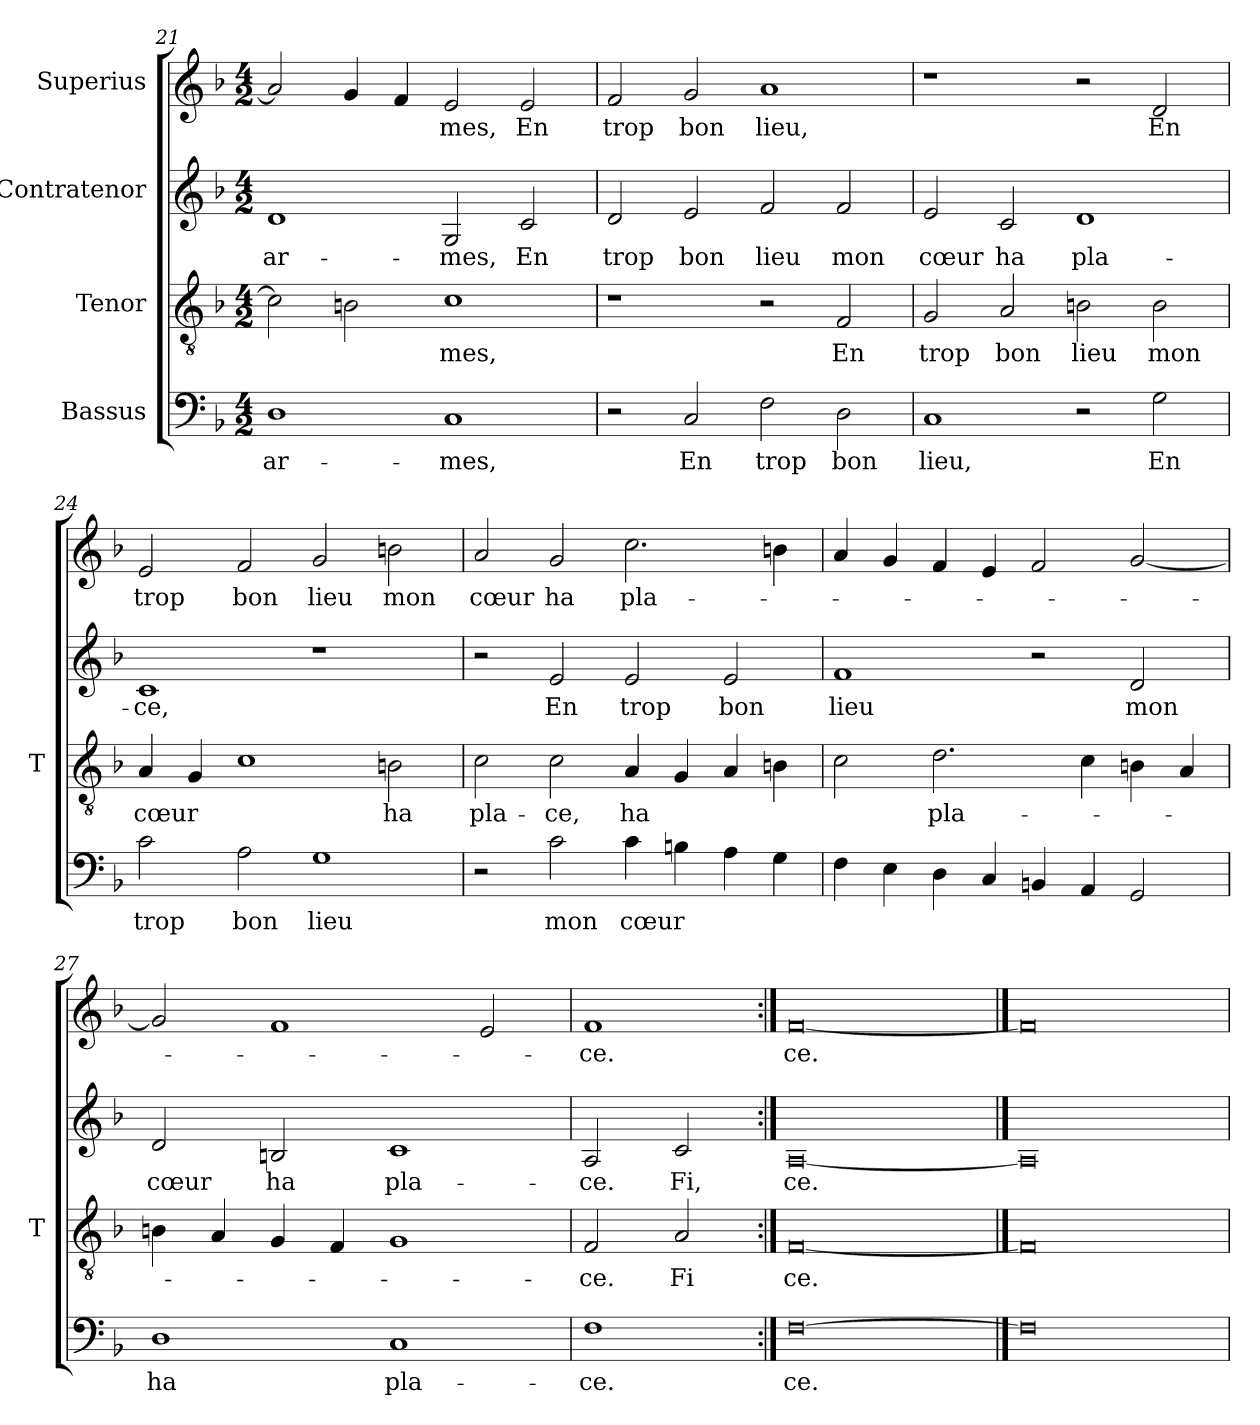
**kern	**text	**kern	**text	**kern	**text	**kern	**text
*part4	*part4	*part3	*part3	*part2	*part2	*part1	*part1
*staff4	*staff4	*staff3	*staff3	*staff2	*staff2	*staff1	*staff1
*I"Bassus	*	*I"Tenor	*	*I"Contratenor	*	*I"Superius	*
*	*	*I'T	*	*	*	*	*
*clefF4	*	*clefGv2	*	*clefG2	*	*clefG2	*
*k[b-]	*	*k[b-]	*	*k[b-]	*	*k[b-]	*
*M4/2	*	*M4/2	*	*M4/2	*	*M4/2	*
=21	=21	=21	=21	=21	=21	=21	=21
1D	ar-	2c]	.	1d	ar-	2a]	.
.	.	2Bn	.	.	.	4g	.
.	.	.	.	.	.	4f	.
1C	-mes,	1c	-mes,	2G	-mes,	2e	-mes,
.	.	.	.	2c	-En	2e	-En
=22	=22	=22	=22	=22	=22	=22	=22
2r	.	1r	.	2d	-trop	2f	-trop
2C	-En	.	.	2e	-bon	2g	-bon
2F	-trop	2r	.	2f	-lieu	1a	-lieu,
2D	-bon	2F	-En	2f	-mon	.	.
=23	=23	=23	=23	=23	=23	=23	=23
1C	-lieu,	2G	-trop	2e	-cœur	1r	.
.	.	2A	-bon	2c	-ha	.	.
2r	.	2B	-lieu	1d	pla-	2r	.
2G	-En	2B	-mon	.	.	2d	-En
=24	=24	=24	=24	=24	=24	=24	=24
2c	-trop	4A	-cœur	1c	-ce,	2e	-trop
.	.	4G	.	.	.	.	.
2A	-bon	1c	.	.	.	2f	-bon
1G	-lieu	.	.	1r	.	2g	-lieu
.	.	2B	-ha	.	.	2bn	-mon
=25	=25	=25	=25	=25	=25	=25	=25
2r	.	2c	pla-	2r	.	2a	-cœur
2c	-mon	2c	-ce,	2e	-En	2g	-ha
4c	-cœur	4A	-ha	2e	-trop	2.cc	pla-
4Bn	.	4G	.	.	.	.	.
4A	.	4A	.	2e	-bon	.	.
4G	.	4B	.	.	.	4bn	.
=26	=26	=26	=26	=26	=26	=26	=26
4F	.	2c	.	1f	-lieu	4a	.
4E	.	.	.	.	.	4g	.
4D	.	2.d	pla-	.	.	4f	.
4C	.	.	.	.	.	4e	.
4BBn	.	.	.	2r	.	2f	.
4AA	.	4c	.	.	.	.	.
2GG	.	4B	.	2d	-mon	[2g	.
.	.	4A	.	.	.	.	.
=27	=27	=27	=27	=27	=27	=27	=27
1D	-ha	4B	.	2d	-cœur	2g]	.
.	.	4A	.	.	.	.	.
.	.	4G	.	2Bn	-ha	1f	.
.	.	4F	.	.	.	.	.
1C	pla-	1G	.	1c	pla-	.	.
.	.	.	.	.	.	2e	.
=28	=28	=28	=28	=28	=28	=28	=28
1F	-ce.	2F	-ce.	2A	-ce.	1f	-ce.
.	.	2A	-Fi	2c	-Fi,	.	.
=29:|!	=29:|!	=29:|!	=29:|!	=29:|!	=29:|!	=29:|!	=29:|!
[0F	-ce.	[0F	-ce.	[0A	-ce.	[0f	-ce.
==30	==30	==30	==30	==30	==30	==30	==30
0F]	.	0F]	.	0A]	.	0f]	.
=	=	=	=	=	=	=	=
*-	*-	*-	*-	*-	*-	*-	*-
